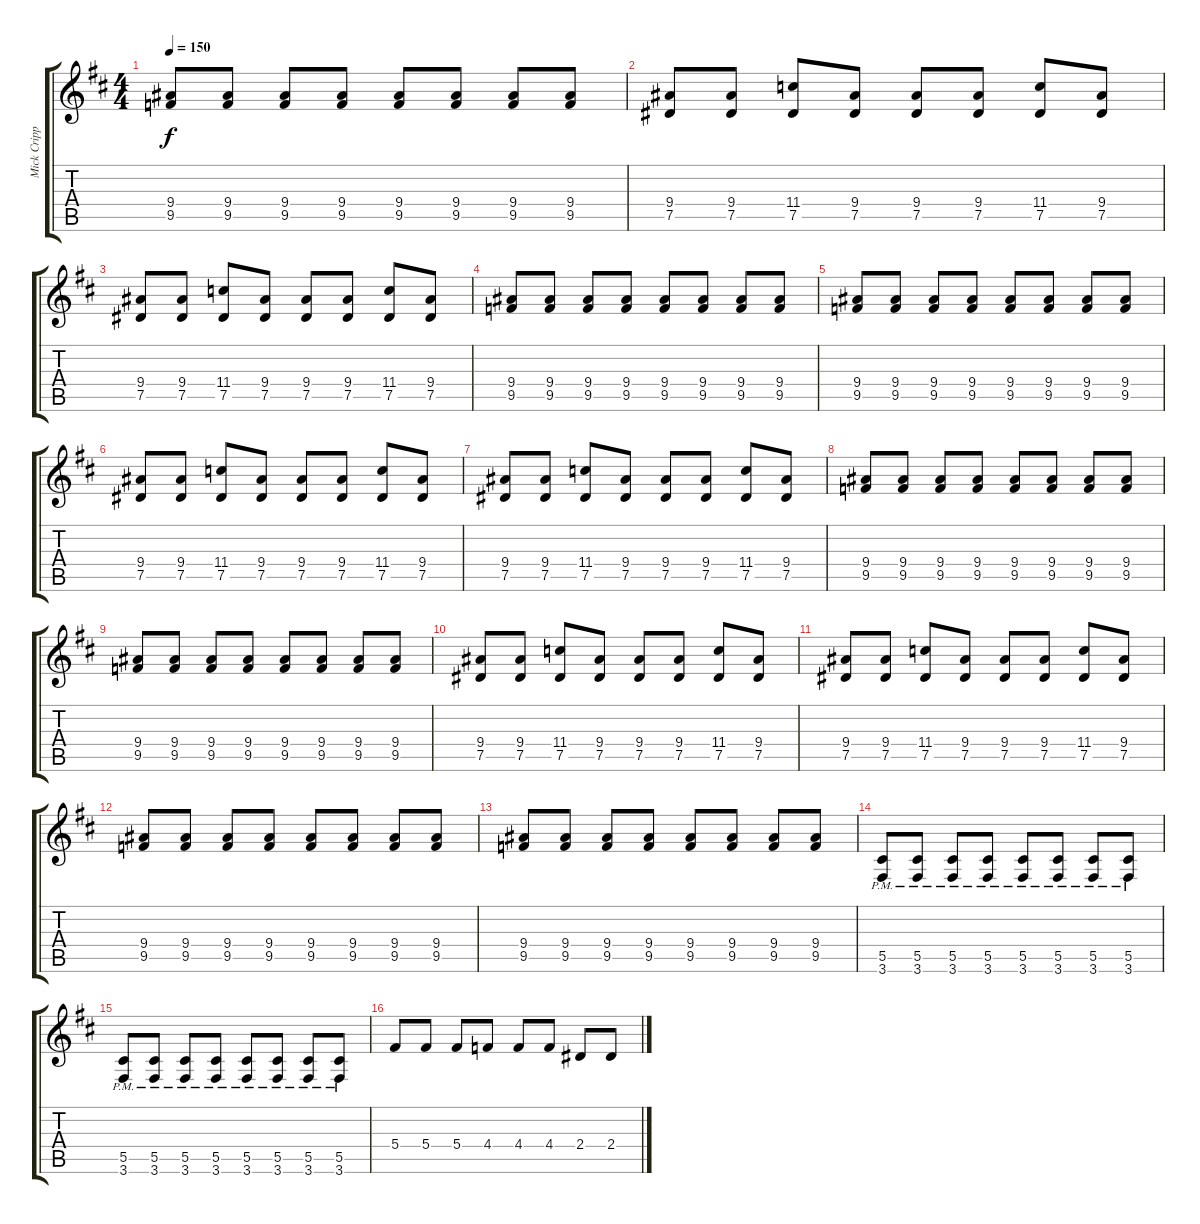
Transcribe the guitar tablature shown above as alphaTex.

\track ("Mick Cripps" "Mick Cripp") {instrument overdrivenguitar}
\staff {score tabs}
\tuning (Eb4 Bb3 Gb3 Db3 Ab2 Eb2) {hide}
\ts (4 4)
\tempo 150
\clef g2
\ks d
(9.4 9.5).8{dy f} (9.4 9.5).8 (9.4 9.5).8 (9.4 9.5).8 (9.4 9.5).8 (9.4 9.5).8 (9.4 9.5).8 (9.4 9.5).8 |
(9.4 7.5).8 (9.4 7.5).8 (11.4 7.5).8 (9.4 7.5).8 (9.4 7.5).8 (9.4 7.5).8 (11.4 7.5).8 (9.4 7.5).8 |
(9.4 7.5).8 (9.4 7.5).8 (11.4 7.5).8 (9.4 7.5).8 (9.4 7.5).8 (9.4 7.5).8 (11.4 7.5).8 (9.4 7.5).8 |
(9.4 9.5).8 (9.4 9.5).8 (9.4 9.5).8 (9.4 9.5).8 (9.4 9.5).8 (9.4 9.5).8 (9.4 9.5).8 (9.4 9.5).8 |
(9.4 9.5).8 (9.4 9.5).8 (9.4 9.5).8 (9.4 9.5).8 (9.4 9.5).8 (9.4 9.5).8 (9.4 9.5).8 (9.4 9.5).8 |
(9.4 7.5).8 (9.4 7.5).8 (11.4 7.5).8 (9.4 7.5).8 (9.4 7.5).8 (9.4 7.5).8 (11.4 7.5).8 (9.4 7.5).8 |
(9.4 7.5).8 (9.4 7.5).8 (11.4 7.5).8 (9.4 7.5).8 (9.4 7.5).8 (9.4 7.5).8 (11.4 7.5).8 (9.4 7.5).8 |
(9.4 9.5).8 (9.4 9.5).8 (9.4 9.5).8 (9.4 9.5).8 (9.4 9.5).8 (9.4 9.5).8 (9.4 9.5).8 (9.4 9.5).8 |
(9.4 9.5).8 (9.4 9.5).8 (9.4 9.5).8 (9.4 9.5).8 (9.4 9.5).8 (9.4 9.5).8 (9.4 9.5).8 (9.4 9.5).8 |
(9.4 7.5).8 (9.4 7.5).8 (11.4 7.5).8 (9.4 7.5).8 (9.4 7.5).8 (9.4 7.5).8 (11.4 7.5).8 (9.4 7.5).8 |
(9.4 7.5).8 (9.4 7.5).8 (11.4 7.5).8 (9.4 7.5).8 (9.4 7.5).8 (9.4 7.5).8 (11.4 7.5).8 (9.4 7.5).8 |
(9.4 9.5).8 (9.4 9.5).8 (9.4 9.5).8 (9.4 9.5).8 (9.4 9.5).8 (9.4 9.5).8 (9.4 9.5).8 (9.4 9.5).8 |
(9.4 9.5).8 (9.4 9.5).8 (9.4 9.5).8 (9.4 9.5).8 (9.4 9.5).8 (9.4 9.5).8 (9.4 9.5).8 (9.4 9.5).8 |
(5.5{pm} 3.6{pm}).8 (5.5{pm} 3.6{pm}).8 (5.5{pm} 3.6{pm}).8 (5.5{pm} 3.6{pm}).8 (5.5{pm} 3.6{pm}).8 (5.5{pm} 3.6{pm}).8 (5.5{pm} 3.6{pm}).8 (5.5{pm} 3.6{pm}).8 |
(5.5{pm} 3.6{pm}).8 (5.5{pm} 3.6{pm}).8 (5.5{pm} 3.6{pm}).8 (5.5{pm} 3.6{pm}).8 (5.5{pm} 3.6{pm}).8 (5.5{pm} 3.6{pm}).8 (5.5{pm} 3.6{pm}).8 (5.5{pm} 3.6{pm}).8 |
5.4.8 5.4.8 5.4.8 4.4.8 4.4.8 4.4.8 2.4.8 2.4.8
